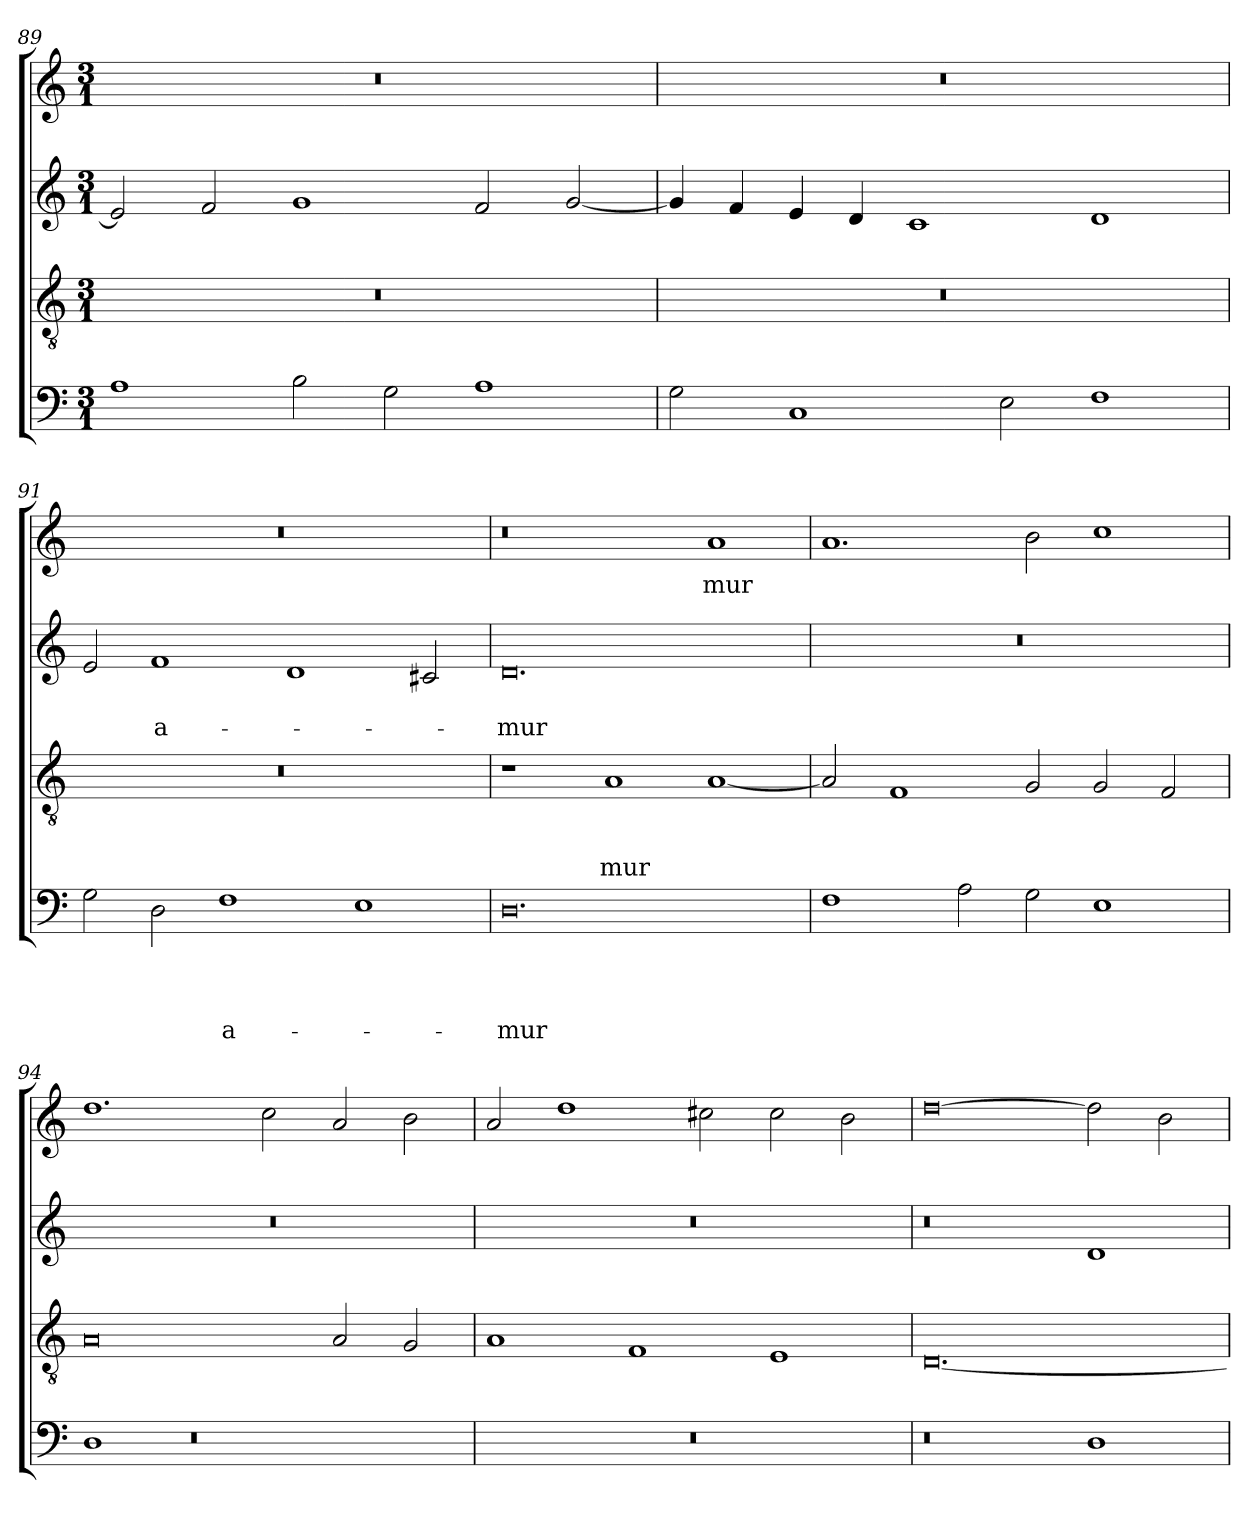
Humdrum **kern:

**kern	**text	**text	**text	**text	**kern	**text	**text	**text	**kern	**text	**text	**kern	**text
*part4	*part4	*part4	*part4	*part4	*part3	*part3	*part3	*part3	*part2	*part2	*part2	*part1	*part1
*staff4	*staff4	*staff4	*staff4	*staff4	*staff3	*staff3	*staff3	*staff3	*staff2	*staff2	*staff2	*staff1	*staff1
*clefF4	*	*	*	*	*clefGv2	*	*	*	*clefG2	*	*	*clefG2	*
*k[]	*	*	*	*	*k[]	*	*	*	*k[]	*	*	*k[]	*
*C:	*	*	*	*	*C:	*	*	*	*C:	*	*	*C:	*
*M3/1	*	*	*	*	*M3/1	*	*	*	*M3/1	*	*	*M3/1	*
=89	=89	=89	=89	=89	=89	=89	=89	=89	=89	=89	=89	=89	=89
1A	.	.	.	.	0.r	.	.	.	2e/]	.	.	0.r	.
.	.	.	.	.	.	.	.	.	2f/	.	.	.	.
2B\	.	.	.	.	.	.	.	.	1g	.	.	.	.
2G\	.	.	.	.	.	.	.	.	.	.	.	.	.
1A	.	.	.	.	.	.	.	.	2f/	.	.	.	.
.	.	.	.	.	.	.	.	.	[2g/	.	.	.	.
=90	=90	=90	=90	=90	=90	=90	=90	=90	=90	=90	=90	=90	=90
2G\	.	.	.	.	0.r	.	.	.	4g/]	.	.	0.r	.
.	.	.	.	.	.	.	.	.	4f/	.	.	.	.
1C	.	.	.	.	.	.	.	.	4e/	.	.	.	.
.	.	.	.	.	.	.	.	.	4d/	.	.	.	.
.	.	.	.	.	.	.	.	.	1c	.	.	.	.
2E\	.	.	.	.	.	.	.	.	.	.	.	.	.
1F	.	.	.	.	.	.	.	.	1d	.	.	.	.
=91	=91	=91	=91	=91	=91	=91	=91	=91	=91	=91	=91	=91	=91
2G\	.	.	.	.	0.r	.	.	.	2e/	.	.	0.r	.
!	!	!	!	!	!	!	!	!	!	!	!LO:LY:b	!	!
2D\	.	.	.	.	.	.	.	.	1f	.	-a-	.	.
!	!	!	!	!LO:LY:b	!	!	!	!	!	!	!	!	!
1F	.	.	.	-a-	.	.	.	.	.	.	.	.	.
.	.	.	.	.	.	.	.	.	1d	.	.	.	.
1E	.	.	.	.	.	.	.	.	.	.	.	.	.
.	.	.	.	.	.	.	.	.	2c#X/	.	.	.	.
=92	=92	=92	=92	=92	=92	=92	=92	=92	=92	=92	=92	=92	=92
!	!	!	!	!LO:LY:b	!	!	!	!	!	!	!LO:LY:b	!	!
0.D	.	.	.	-mur	1r	.	.	.	0.d	.	-mur	0r	.
!	!	!	!	!	!	!	!	!LO:LY:b	!	!	!	!	!
.	.	.	.	.	1A	.	.	-mur	.	.	.	.	.
!	!	!	!	!	!	!	!	!	!	!	!	!	!LO:LY:b
.	.	.	.	.	[1A	.	.	.	.	.	.	1a	-mur
!!LO:PB:g=z
=93	=93	=93	=93	=93	=93	=93	=93	=93	=93	=93	=93	=93	=93
1F	.	.	.	.	2A/]	.	.	.	0.r	.	.	1.a	.
.	.	.	.	.	1F	.	.	.	.	.	.	.	.
2A\	.	.	.	.	.	.	.	.	.	.	.	.	.
2G\	.	.	.	.	2G/	.	.	.	.	.	.	2b\	.
1E	.	.	.	.	2G/	.	.	.	.	.	.	1cc	.
.	.	.	.	.	2F/	.	.	.	.	.	.	.	.
=94	=94	=94	=94	=94	=94	=94	=94	=94	=94	=94	=94	=94	=94
1D	.	.	.	.	0A	.	.	.	0.r	.	.	1.dd	.
0r	.	.	.	.	.	.	.	.	.	.	.	.	.
.	.	.	.	.	.	.	.	.	.	.	.	2cc\	.
.	.	.	.	.	2A/	.	.	.	.	.	.	2a/	.
.	.	.	.	.	2G/	.	.	.	.	.	.	2b\	.
=95	=95	=95	=95	=95	=95	=95	=95	=95	=95	=95	=95	=95	=95
0.r	.	.	.	.	1A	.	.	.	0.r	.	.	2a/	.
.	.	.	.	.	.	.	.	.	.	.	.	1dd	.
.	.	.	.	.	1F	.	.	.	.	.	.	.	.
.	.	.	.	.	.	.	.	.	.	.	.	2cc#X\	.
.	.	.	.	.	1E	.	.	.	.	.	.	2cc#\	.
.	.	.	.	.	.	.	.	.	.	.	.	2b\	.
=96	=96	=96	=96	=96	=96	=96	=96	=96	=96	=96	=96	=96	=96
0r	.	.	.	.	[0.D	.	.	.	0r	.	.	[0dd	.
1D	.	.	.	.	.	.	.	.	1d	.	.	2dd\]	.
.	.	.	.	.	.	.	.	.	.	.	.	2b\	.
=	=	=	=	=	=	=	=	=	=	=	=	=	=
*-	*-	*-	*-	*-	*-	*-	*-	*-	*-	*-	*-	*-	*-
